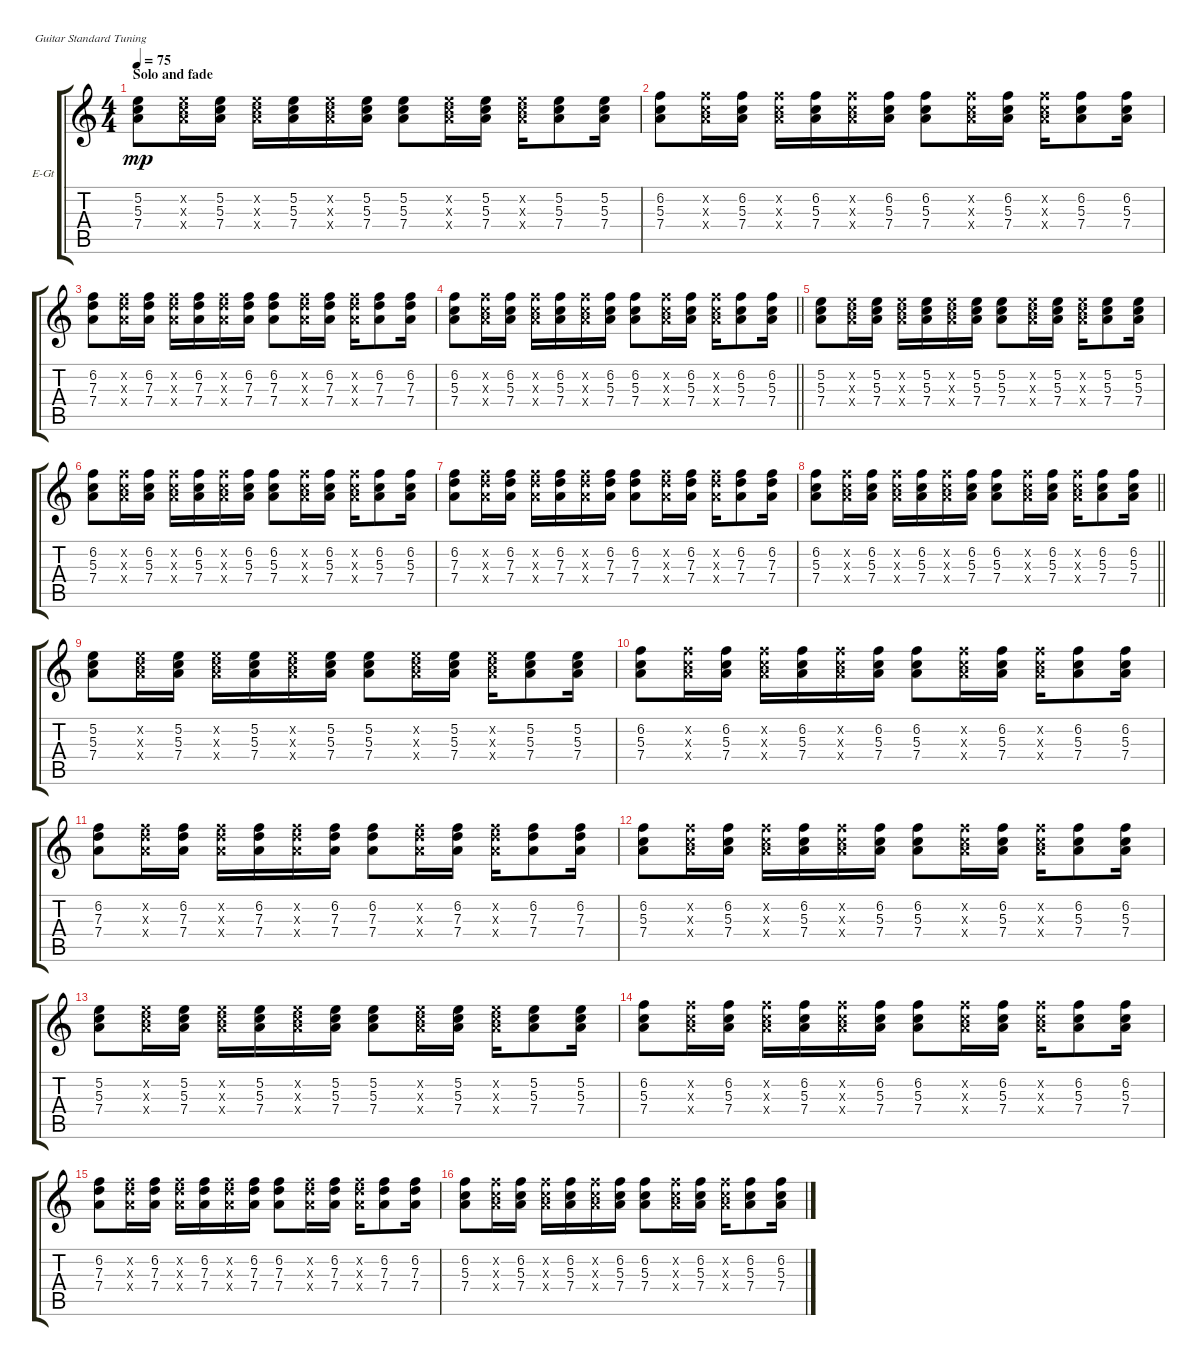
\bracketExtendMode groupsimilarinstruments
\firstSystemTrackNameOrientation horizontal
\otherSystemsTrackNameOrientation horizontal
\track ("Guitar 3. (elec.)" "E-Gt") {instrument electricguitarjazz}
\staff {score tabs}
\tuning (E4 B3 G3 D3 A2 E2)
\ts (4 4)
\section ("" "Solo and fade")
\tempo 75
\clef g2
\ks c
(5.2 5.3 7.4).8{dy mp} (5.2{x} 5.3{x} 7.4{x}).16 (5.2 5.3 7.4).16 (5.2{x} 5.3{x} 7.4{x}).16 (5.2 5.3 7.4).16 (5.2{x} 5.3{x} 7.4{x}).16 (5.2 5.3 7.4).16 (5.2 5.3 7.4).8 (5.2{x} 5.3{x} 7.4{x}).16 (5.2 5.3 7.4).16 (5.2{x} 5.3{x} 7.4{x}).16 (5.2 5.3 7.4).8 (5.2 5.3 7.4).16 |
(6.2 5.3 7.4).8 (6.2{x} 5.3{x} 7.4{x}).16 (6.2 5.3 7.4).16 (6.2{x} 5.3{x} 7.4{x}).16 (6.2 5.3 7.4).16 (6.2{x} 5.3{x} 7.4{x}).16 (6.2 5.3 7.4).16 (6.2 5.3 7.4).8 (6.2{x} 5.3{x} 7.4{x}).16 (6.2 5.3 7.4).16 (6.2{x} 5.3{x} 7.4{x}).16 (6.2 5.3 7.4).8 (6.2 5.3 7.4).16 |
(6.2 7.3 7.4).8 (6.2{x} 7.3{x} 7.4{x}).16 (6.2 7.3 7.4).16 (6.2{x} 7.3{x} 7.4{x}).16 (6.2 7.3 7.4).16 (6.2{x} 7.3{x} 7.4{x}).16 (6.2 7.3 7.4).16 (6.2 7.3 7.4).8 (6.2{x} 7.3{x} 7.4{x}).16 (6.2 7.3 7.4).16 (6.2{x} 7.3{x} 7.4{x}).16 (6.2 7.3 7.4).8 (6.2 7.3 7.4).16 |
\barLineRight lightlight
(6.2 5.3 7.4).8 (6.2{x} 5.3{x} 7.4{x}).16 (6.2 5.3 7.4).16 (6.2{x} 5.3{x} 7.4{x}).16 (6.2 5.3 7.4).16 (6.2{x} 5.3{x} 7.4{x}).16 (6.2 5.3 7.4).16 (6.2 5.3 7.4).8 (6.2{x} 5.3{x} 7.4{x}).16 (6.2 5.3 7.4).16 (6.2{x} 5.3{x} 7.4{x}).16 (6.2 5.3 7.4).8 (6.2 5.3 7.4).16 |
(5.2 5.3 7.4).8 (5.2{x} 5.3{x} 7.4{x}).16 (5.2 5.3 7.4).16 (5.2{x} 5.3{x} 7.4{x}).16 (5.2 5.3 7.4).16 (5.2{x} 5.3{x} 7.4{x}).16 (5.2 5.3 7.4).16 (5.2 5.3 7.4).8 (5.2{x} 5.3{x} 7.4{x}).16 (5.2 5.3 7.4).16 (5.2{x} 5.3{x} 7.4{x}).16 (5.2 5.3 7.4).8 (5.2 5.3 7.4).16 |
(6.2 5.3 7.4).8 (6.2{x} 5.3{x} 7.4{x}).16 (6.2 5.3 7.4).16 (6.2{x} 5.3{x} 7.4{x}).16 (6.2 5.3 7.4).16 (6.2{x} 5.3{x} 7.4{x}).16 (6.2 5.3 7.4).16 (6.2 5.3 7.4).8 (6.2{x} 5.3{x} 7.4{x}).16 (6.2 5.3 7.4).16 (6.2{x} 5.3{x} 7.4{x}).16 (6.2 5.3 7.4).8 (6.2 5.3 7.4).16 |
(6.2 7.3 7.4).8 (6.2{x} 7.3{x} 7.4{x}).16 (6.2 7.3 7.4).16 (6.2{x} 7.3{x} 7.4{x}).16 (6.2 7.3 7.4).16 (6.2{x} 7.3{x} 7.4{x}).16 (6.2 7.3 7.4).16 (6.2 7.3 7.4).8 (6.2{x} 7.3{x} 7.4{x}).16 (6.2 7.3 7.4).16 (6.2{x} 7.3{x} 7.4{x}).16 (6.2 7.3 7.4).8 (6.2 7.3 7.4).16 |
\barLineRight lightlight
(6.2 5.3 7.4).8 (6.2{x} 5.3{x} 7.4{x}).16 (6.2 5.3 7.4).16 (6.2{x} 5.3{x} 7.4{x}).16 (6.2 5.3 7.4).16 (6.2{x} 5.3{x} 7.4{x}).16 (6.2 5.3 7.4).16 (6.2 5.3 7.4).8 (6.2{x} 5.3{x} 7.4{x}).16 (6.2 5.3 7.4).16 (6.2{x} 5.3{x} 7.4{x}).16 (6.2 5.3 7.4).8 (6.2 5.3 7.4).16 |
(5.2 5.3 7.4).8 (5.2{x} 5.3{x} 7.4{x}).16 (5.2 5.3 7.4).16 (5.2{x} 5.3{x} 7.4{x}).16 (5.2 5.3 7.4).16 (5.2{x} 5.3{x} 7.4{x}).16 (5.2 5.3 7.4).16 (5.2 5.3 7.4).8 (5.2{x} 5.3{x} 7.4{x}).16 (5.2 5.3 7.4).16 (5.2{x} 5.3{x} 7.4{x}).16 (5.2 5.3 7.4).8 (5.2 5.3 7.4).16 |
(6.2 5.3 7.4).8 (6.2{x} 5.3{x} 7.4{x}).16 (6.2 5.3 7.4).16 (6.2{x} 5.3{x} 7.4{x}).16 (6.2 5.3 7.4).16 (6.2{x} 5.3{x} 7.4{x}).16 (6.2 5.3 7.4).16 (6.2 5.3 7.4).8 (6.2{x} 5.3{x} 7.4{x}).16 (6.2 5.3 7.4).16 (6.2{x} 5.3{x} 7.4{x}).16 (6.2 5.3 7.4).8 (6.2 5.3 7.4).16 |
(6.2 7.3 7.4).8 (6.2{x} 7.3{x} 7.4{x}).16 (6.2 7.3 7.4).16 (6.2{x} 7.3{x} 7.4{x}).16 (6.2 7.3 7.4).16 (6.2{x} 7.3{x} 7.4{x}).16 (6.2 7.3 7.4).16 (6.2 7.3 7.4).8 (6.2{x} 7.3{x} 7.4{x}).16 (6.2 7.3 7.4).16 (6.2{x} 7.3{x} 7.4{x}).16 (6.2 7.3 7.4).8 (6.2 7.3 7.4).16 |
(6.2 5.3 7.4).8 (6.2{x} 5.3{x} 7.4{x}).16 (6.2 5.3 7.4).16 (6.2{x} 5.3{x} 7.4{x}).16 (6.2 5.3 7.4).16 (6.2{x} 5.3{x} 7.4{x}).16 (6.2 5.3 7.4).16 (6.2 5.3 7.4).8 (6.2{x} 5.3{x} 7.4{x}).16 (6.2 5.3 7.4).16 (6.2{x} 5.3{x} 7.4{x}).16 (6.2 5.3 7.4).8 (6.2 5.3 7.4).16 |
(5.2 5.3 7.4).8 (5.2{x} 5.3{x} 7.4{x}).16 (5.2 5.3 7.4).16 (5.2{x} 5.3{x} 7.4{x}).16 (5.2 5.3 7.4).16 (5.2{x} 5.3{x} 7.4{x}).16 (5.2 5.3 7.4).16 (5.2 5.3 7.4).8 (5.2{x} 5.3{x} 7.4{x}).16 (5.2 5.3 7.4).16 (5.2{x} 5.3{x} 7.4{x}).16 (5.2 5.3 7.4).8 (5.2 5.3 7.4).16 |
(6.2 5.3 7.4).8 (6.2{x} 5.3{x} 7.4{x}).16 (6.2 5.3 7.4).16 (6.2{x} 5.3{x} 7.4{x}).16 (6.2 5.3 7.4).16 (6.2{x} 5.3{x} 7.4{x}).16 (6.2 5.3 7.4).16 (6.2 5.3 7.4).8 (6.2{x} 5.3{x} 7.4{x}).16 (6.2 5.3 7.4).16 (6.2{x} 5.3{x} 7.4{x}).16 (6.2 5.3 7.4).8 (6.2 5.3 7.4).16 |
(6.2 7.3 7.4).8 (6.2{x} 7.3{x} 7.4{x}).16 (6.2 7.3 7.4).16 (6.2{x} 7.3{x} 7.4{x}).16 (6.2 7.3 7.4).16 (6.2{x} 7.3{x} 7.4{x}).16 (6.2 7.3 7.4).16 (6.2 7.3 7.4).8 (6.2{x} 7.3{x} 7.4{x}).16 (6.2 7.3 7.4).16 (6.2{x} 7.3{x} 7.4{x}).16 (6.2 7.3 7.4).8 (6.2 7.3 7.4).16 |
(6.2 5.3 7.4).8 (6.2{x} 5.3{x} 7.4{x}).16 (6.2 5.3 7.4).16 (6.2{x} 5.3{x} 7.4{x}).16 (6.2 5.3 7.4).16 (6.2{x} 5.3{x} 7.4{x}).16 (6.2 5.3 7.4).16 (6.2 5.3 7.4).8 (6.2{x} 5.3{x} 7.4{x}).16 (6.2 5.3 7.4).16 (6.2{x} 5.3{x} 7.4{x}).16 (6.2 5.3 7.4).8 (6.2 5.3 7.4).16
